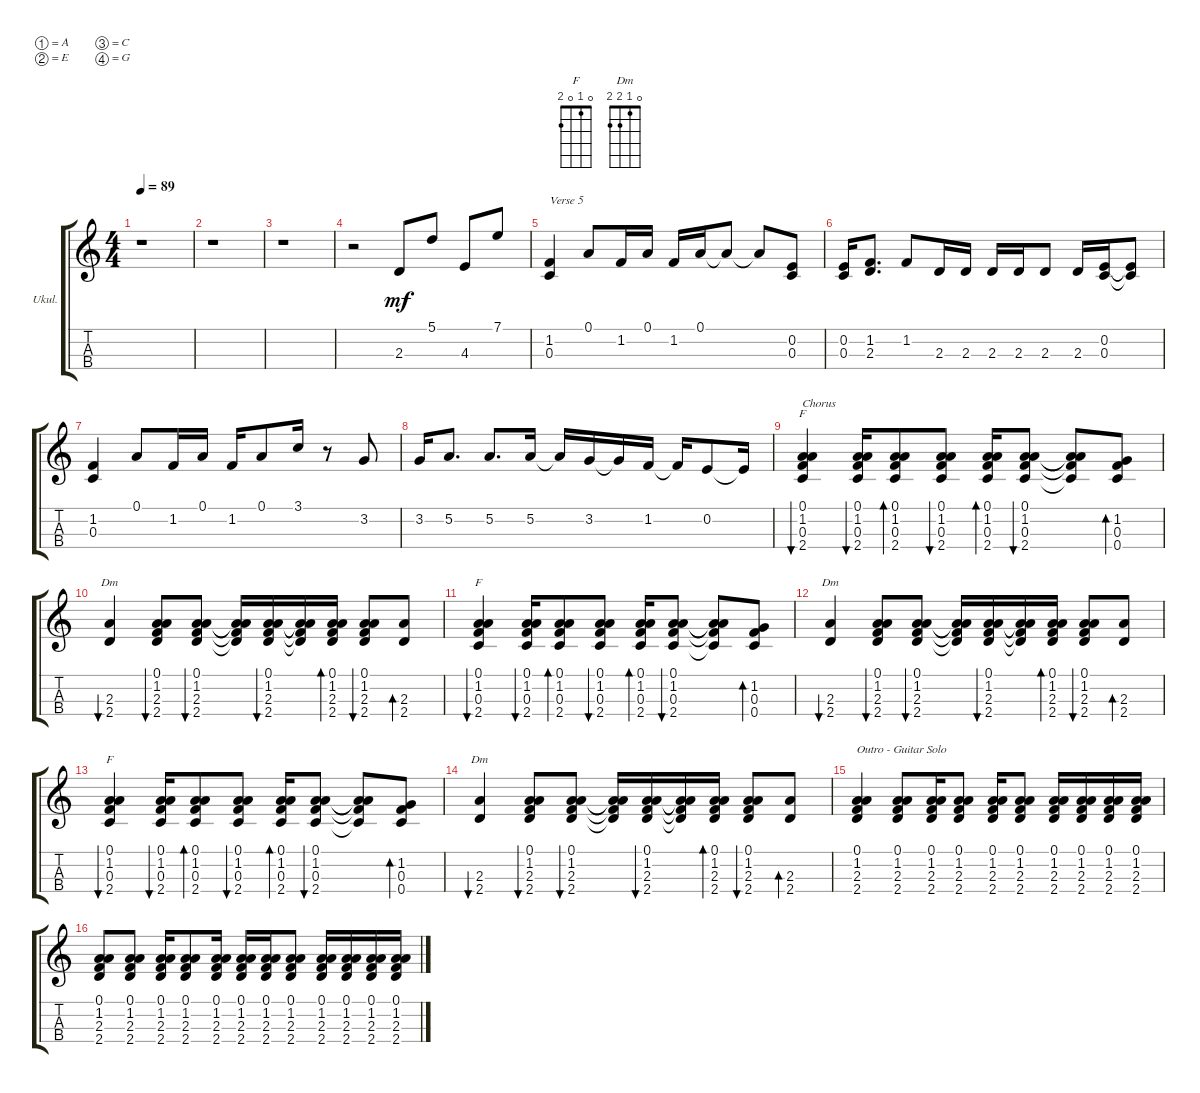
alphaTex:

\defaultSystemsLayout 4
\bracketExtendMode groupsimilarinstruments
\firstSystemTrackNameOrientation horizontal
\otherSystemsTrackNameOrientation horizontal
\track ("Ukulele" "Ukul.") {instrument shamisen}
\staff {score tabs}
\tuning (A4 E4 C4 G4)
\chord ("F" 0 1 0 2)
\chord ("Dm" 0 1 2 2)
\ts (4 4)
\tempo 89
\clef g2
\ks c
r.1{dy mf} |
r.1 |
r.1 |
r.2 2.3.8 5.1.8 4.3.8 7.1.8 |
(0.3 1.2).4{txt "Verse 5"} 0.1.8 1.2.16 0.1.16 1.2.16 0.1.16 0.1{t}.8 0.1{t}.8 (0.2 0.3).8 |
(0.3 0.2).16 (2.3 1.2).8{d} 1.2.8 2.3.16 2.3.16 2.3.16 2.3.16 2.3.8 2.3.16 (0.2 0.3).16 (0.2{t} 0.3{t}).8 |
(0.3 1.2).4 0.1.8 1.2.16 0.1.16 1.2.16 0.1.8 3.1.16 r.8 3.2.8 |
3.2.16 5.2.8{d} 5.2.8{d} 5.2.16 5.2{t}.16 3.2.16 3.2{t}.16 1.2.16 1.2{t}.16 0.2.8 0.2{t}.16 |
(2.4 0.3 1.2 0.1).4{bu 30 ch "F" txt "Chorus"} (2.4 0.3 1.2 0.1).16{bu 30} (2.4 0.3 1.2 0.1).8{bd 30} (2.4 0.3 1.2 0.1).8{bu 30} (2.4 0.3 1.2 0.1).16{bd 30} (2.4 0.3 1.2 0.1).8{bu 30} (2.4{t} 0.3{t} 1.2{t} 0.1{t}).8 (0.4 0.3 1.2).8{bd 30} |
(2.4 2.3).4{bu 30 ch "Dm"} (2.4 2.3 1.2 0.1).8{bu 30} (2.4 2.3 1.2 0.1).8{bu 30} (2.4{t} 2.3{t} 1.2{t} 0.1{t}).16 (2.4 2.3 1.2 0.1).16{bu 30} (2.4{t} 2.3{t} 1.2{t} 0.1{t}).16 (2.4 2.3 1.2 0.1).16{bd 30} (2.4 2.3 1.2 0.1).8{bu 30} (2.4 2.3).8{bd 30} |
(2.4 0.3 1.2 0.1).4{bu 30 ch "F"} (2.4 0.3 1.2 0.1).16{bu 30} (2.4 0.3 1.2 0.1).8{bd 30} (2.4 0.3 1.2 0.1).8{bu 30} (2.4 0.3 1.2 0.1).16{bd 30} (2.4 0.3 1.2 0.1).8{bu 30} (2.4{t} 0.3{t} 1.2{t} 0.1{t}).8 (0.4 0.3 1.2).8{bd 30} |
(2.4 2.3).4{bu 30 ch "Dm"} (2.4 2.3 1.2 0.1).8{bu 30} (2.4 2.3 1.2 0.1).8{bu 30} (2.4{t} 2.3{t} 1.2{t} 0.1{t}).16 (2.4 2.3 1.2 0.1).16{bu 30} (2.4{t} 2.3{t} 1.2{t} 0.1{t}).16 (2.4 2.3 1.2 0.1).16{bd 30} (2.4 2.3 1.2 0.1).8{bu 30} (2.4 2.3).8{bd 30} |
(2.4 0.3 1.2 0.1).4{bu 30 ch "F"} (2.4 0.3 1.2 0.1).16{bu 30} (2.4 0.3 1.2 0.1).8{bd 30} (2.4 0.3 1.2 0.1).8{bu 30} (2.4 0.3 1.2 0.1).16{bd 30} (2.4 0.3 1.2 0.1).8{bu 30} (2.4{t} 0.3{t} 1.2{t} 0.1{t}).8 (0.4 0.3 1.2).8{bd 30} |
(2.4 2.3).4{bu 30 ch "Dm"} (2.4 2.3 1.2 0.1).8{bu 30} (2.4 2.3 1.2 0.1).8{bu 30} (2.4{t} 2.3{t} 1.2{t} 0.1{t}).16 (2.4 2.3 1.2 0.1).16{bu 30} (2.4{t} 2.3{t} 1.2{t} 0.1{t}).16 (2.4 2.3 1.2 0.1).16{bd 30} (2.4 2.3 1.2 0.1).8{bu 30} (2.4 2.3).8{bd 30} |
(0.1 1.2 2.3 2.4).4{txt "Outro - Guitar Solo"} (0.1 1.2 2.3 2.4).8 (0.1 1.2 2.3 2.4).16 (0.1 1.2 2.3 2.4).8 (0.1 1.2 2.3 2.4).16 (0.1 1.2 2.3 2.4).8 (0.1 1.2 2.3 2.4).16 (0.1 1.2 2.3 2.4).16 (0.1 1.2 2.3 2.4).16 (0.1 1.2 2.3 2.4).16 |
(0.1 1.2 2.3 2.4).8 (0.1 1.2 2.3 2.4).8 (0.1 1.2 2.3 2.4).16 (0.1 1.2 2.3 2.4).8 (0.1 1.2 2.3 2.4).16 (0.1 1.2 2.3 2.4).16 (0.1 1.2 2.3 2.4).16 (0.1 1.2 2.3 2.4).8 (0.1 1.2 2.3 2.4).16 (0.1 1.2 2.3 2.4).16 (0.1 1.2 2.3 2.4).16 (0.1 1.2 2.3 2.4).16
